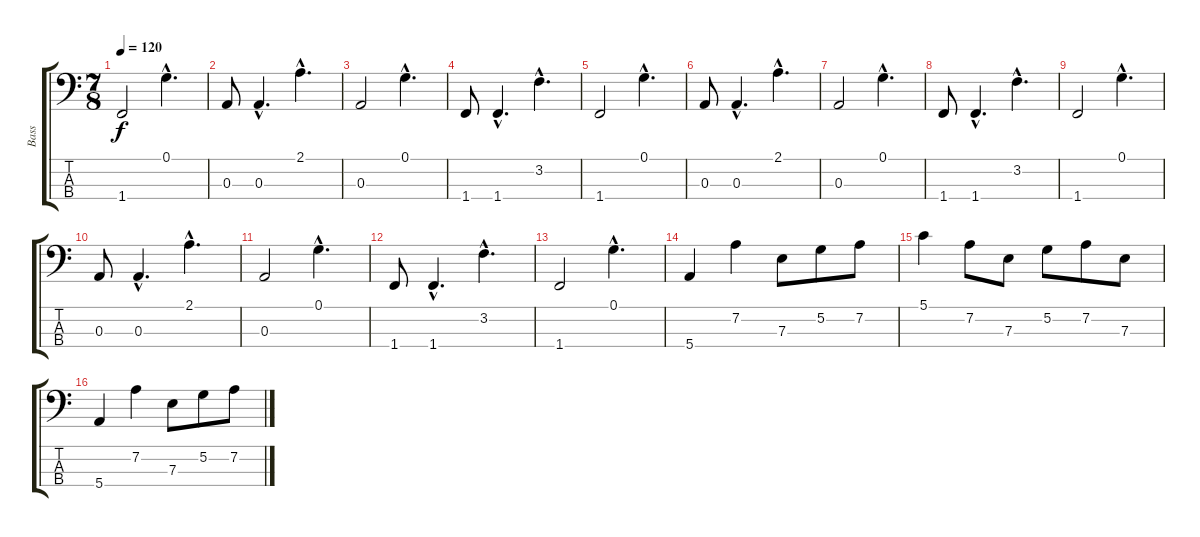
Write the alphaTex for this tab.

\track ("Bass" "Bass") {instrument electricbassfinger}
\staff {score tabs}
\tuning (G2 D2 A1 E1) {hide}
\ts (7 8)
\tempo 120
\clef f4
\ks c
1.4.2{dy f} 0.1{hac}.4{d} |
0.3.8 0.3{hac}.4{d} 2.1{hac}.4{d} |
0.3.2 0.1{hac}.4{d} |
1.4.8 1.4{hac}.4{d} 3.2{hac}.4{d} |
1.4.2 0.1{hac}.4{d} |
0.3.8 0.3{hac}.4{d} 2.1{hac}.4{d} |
0.3.2 0.1{hac}.4{d} |
1.4.8 1.4{hac}.4{d} 3.2{hac}.4{d} |
1.4.2 0.1{hac}.4{d} |
0.3.8 0.3{hac}.4{d} 2.1{hac}.4{d} |
0.3.2 0.1{hac}.4{d} |
1.4.8 1.4{hac}.4{d} 3.2{hac}.4{d} |
1.4.2 0.1{hac}.4{d} |
5.4.4 7.2.4 7.3.8 5.2.8 7.2.8 |
5.1.4 7.2.8 7.3.8 5.2.8 7.2.8 7.3.8 |
5.4.4 7.2.4 7.3.8 5.2.8 7.2.8
